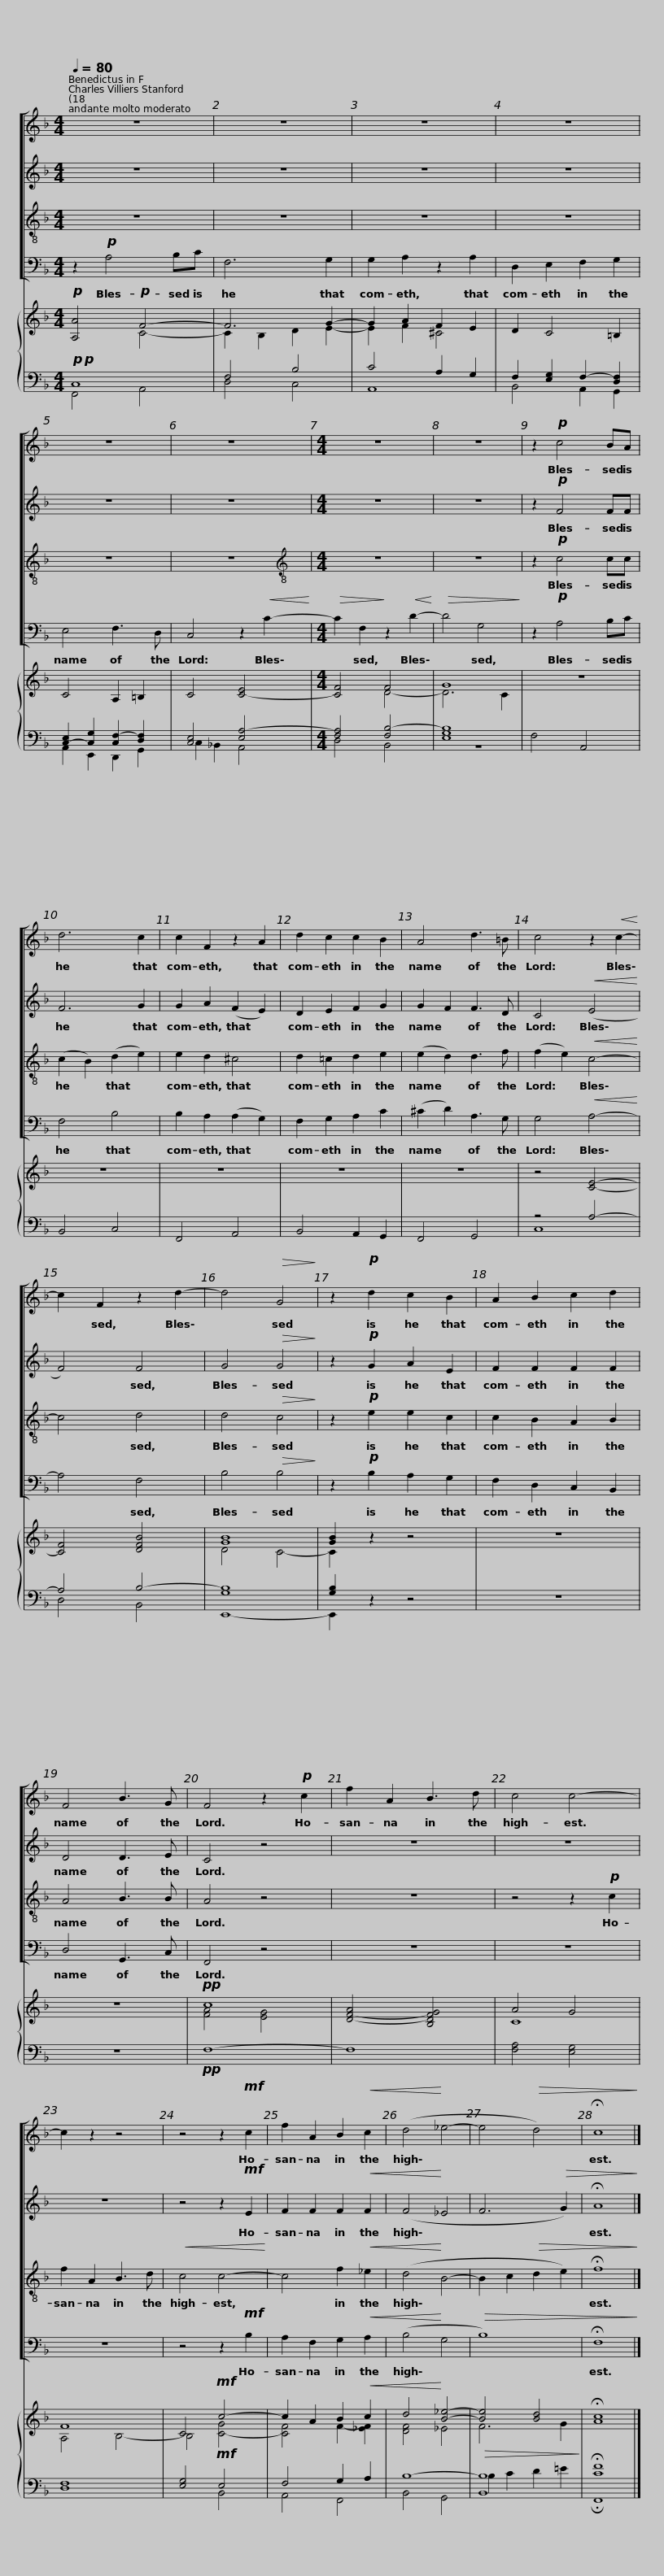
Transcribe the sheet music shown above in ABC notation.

X:1
%%score [ 1 2 3 4 ] { ( 5 6 ) | ( 7 8 ) }
L:1/8
Q:1/4=80
M:4/4
I:linebreak $
K:F
V:1 treble
V:2 treble
V:3 treble-8
V:4 bass
V:5 treble
V:6 treble
V:7 bass
V:8 bass
V:1
 z8 | z8 | z8 | z8 | z8 |$ %5
 z8 |$[M:4/4] z8 | z8 | z2!p! c4 BA | d6 c2 | %10
 c2 F2 z2 A2 | d2 c2 c2 B2 | A4 d3 =B |$ c4 z2!<(! c2-!<)! | c2 F2 z2 d2- | %15
 d4!>(! G4!>)! | z2!p! d2 c2 B2 | A2 B2 c2 d2 | F4 B3 G | F4 z2!p! c2 |$ %20
 f2 A2 B3 d | c4 c4- | c2 z2 z4 | z4 z2!mf! c2 | f2 A2 B2!<(! c2 | %25
 (d4!<)! _e4- | e4!>(! d4) | !fermata!c8!>)! |] %28
V:2
 z8 | z8 | z8 | z8 | z8 |$ %5
 z8 |$[M:4/4] z8 | z8 | z2!p! F4 FF | F6 G2 | %10
 G2 A2 (F2 E2) | D2 E2 F2 G2 | G2 F2 F3 D |$ C4!<(! (E4!<)! | F4) F4 | %15
 G4!>(! G4!>)! | z2!p! G2 A2 E2 | F2 F2 F2 F2 | D4 D3 E | C4 z4 |$ %20
 z8 | z8 | z8 | z4 z2!mf! E2 | F2 F2 F2!<(! F2 | %25
 (F4!<)! _E4 | F6!>(! G2) | !fermata!A8!>)! |] %28
V:3
 z8 | z8 | z8 | z8 | z8 |$ %5
 z8 |$[M:4/4][K:treble-8] z8 | z8 | z2!p! c4 cc | (c2 B2) (d2 e2) | %10
 e2 d2 ^c4 | d2 =c2 d2 e2 | (e2 d2) d3 f |$ (f2 e2)!<(! c4-!<)! | c4 d4 | %15
 d4!>(! c4!>)! | z2!p! e2 e2 c2 | c2 B2 A2 B2 | A4 B3 B | A4 z4 |$ %20
 z8 | z4 z2!p! c2 | f2 A2 B3 d |!<(! c4 c4-!<)! | c4 f2!<(! _e2 | %25
 (d4!<)! B4- | B2 c2!>(! d2 e2) | !fermata!f8!>)! |] %28
V:4
 z2!p! A,4 B,C | F,6 G,2 | G,2 A,2 z2 A,2 | D,2 E,2 F,2 G,2 | E,4 F,3 D, |$ %5
 C,4 z2!<(! C2-!<)! |$[M:4/4]!>(! C2 F,2!>)! z2!<(! D2-!<)! |!>(! D4 G,4!>)! | z2!p! A,4 B,C | F,4 B,4 | %10
 B,2 A,2 (A,2 G,2) | F,2 G,2 A,2 C2 | (^C2 D2) A,3 G, |$ G,4!<(! A,4-!<)! | A,4 F,4 | %15
 B,4!>(! B,4!>)! | z2!p! B,2 A,2 G,2 | F,2 D,2 C,2 B,,2 | D,4 G,,3 C, | F,,4 z4 |$ %20
 z8 | z8 | z8 | z4 z2!mf! B,2 | A,2 F,2 G,2!<(! A,2 | %25
 (B,4!<)! G,4 |!>(! B,8) | !fermata!F,8!>)! |] %28
V:5
!p! [A,A]4!p! F4- | F6 G2- | G2 A2 F2 E2 | D2 C4 =B,2 | C4 A,2 =B,2 |$ %5
 C4 [CE]4- |$[M:4/4] [CF]4 F4 | G8 | z8 | z8 | %10
 z8 | z8 | z8 |$ z4 [CE]4- | [CF]4 [DFB]4 | %15
 [GB]8 | [GB]2 z2 z4 | z8 | z8 |!pp! c8 |$ %20
 [DFA]4- [B,DFG]4 | A4 G4 | F8 | C4!mf! c4- | c2 A2 B2!<(! c2 | %25
 d4!<)! [B_e]4- |!>(! [Be]4 [Bd]4!>)! | !fermata![Ac]8 |] %28
V:6
 x4 C4- | C2 B,2 D2 E2- | E2 F2 ^C4 | x8 | x8 |$ %5
 x8 |$[M:4/4] x4 D4- | D6 C2 | z8 | z8 | %10
 z8 | z8 | z8 |$ x8 | x8 | %15
 D4 C4- | C2 z2 z4 | z8 | z8 | [FA]4 [EG]4 |$ %20
 x8 | C8 | A,4 B,4- | B,4 [CG]4- | [CF]4 F2- [_EF]2 | %25
 [DF]4 _E4 | F6 G2 | x8 |] %28
V:7
!p!!p! C,8 | F,4 B,4 | C4 A,2 G,2 | F,2 [E,G,]2 F,2- [D,F,]2 | [C,E,]2- [C,G,]2 [C,F,]2- [D,F,]2 |$ %5
 [C,E,]4 [E,A,]4- |$[M:4/4] [F,A,]4 [F,B,]4- | [E,G,B,]8 | x8 | x8 | %10
 x8 | x8 | x8 |$ z4 A,4- | A,4 B,4- | %15
 [G,B,]8 | [G,B,]2 z2 z4 | z8 | z8 |!pp! F,8- |$ %20
 F,8 | [F,A,]4 [E,G,]4 | [D,F,]8 | [E,G,]4!mf! E,4 | F,4 G,2 A,2 | %25
 B,8- | [B,,B,]8 | !fermata![CF]8 |] %28
V:8
 F,,4 A,,4 | D,4 C,4 | A,,8 | B,,4 A,,2 G,,2 | A,,2 E,,2 D,,2 G,,2 |$ %5
 C,2 _B,,2 A,,4 |$[M:4/4] D,4 B,,4 | z8 | F,4 A,,4 | B,,4 C,4 | %10
 F,,4 A,,4 | B,,4 A,,2 G,,2 | F,,4 G,,4 |$ C,8 | D,4 B,,4 | %15
 E,,8- | E,,2 z2 z4 | x8 | x8 | x8 |$ %20
 x8 | x8 | x8 | x4 B,,4 | A,,4 F,,4 | %25
 B,,4 G,,4 | B,2 C2 D2 =E2 | !fermata!F,,8 |] %28
